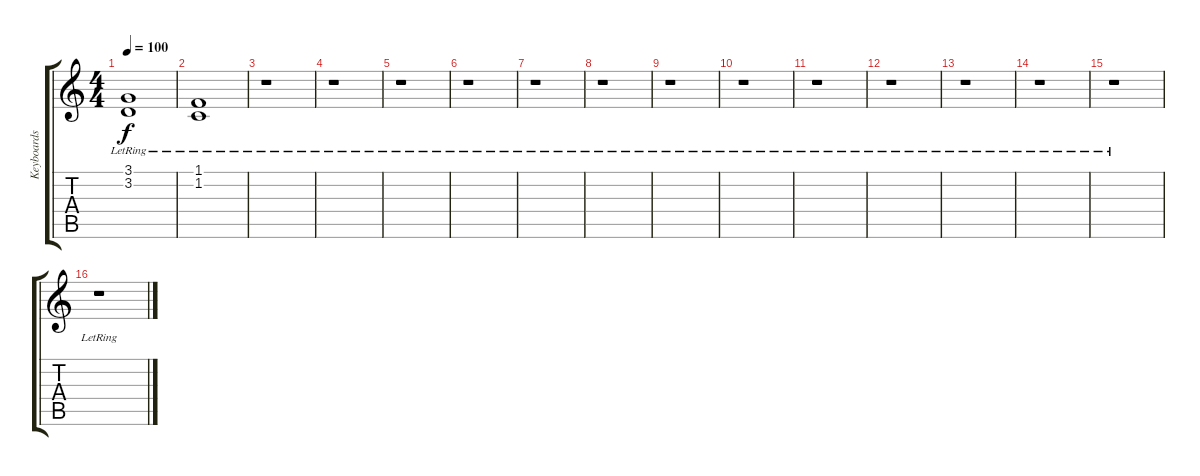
\track ("Keyboards" "Keyboards") {instrument acousticgrandpiano}
\staff {score tabs}
\tuning (E4 B3 G3 D3 A2 D2) {hide}
\ts (4 4)
\tempo 100
\clef g2
\ks c
(3.1{lr} 3.2{lr}).1{dy f instrument acousticgrandpiano} |
(1.1{lr} 1.2{lr}).1 |
r.1 |
r.1 |
r.1 |
r.1 |
r.1 |
r.1 |
r.1 |
r.1 |
r.1 |
r.1 |
r.1 |
r.1 |
r.1 |
r.1
